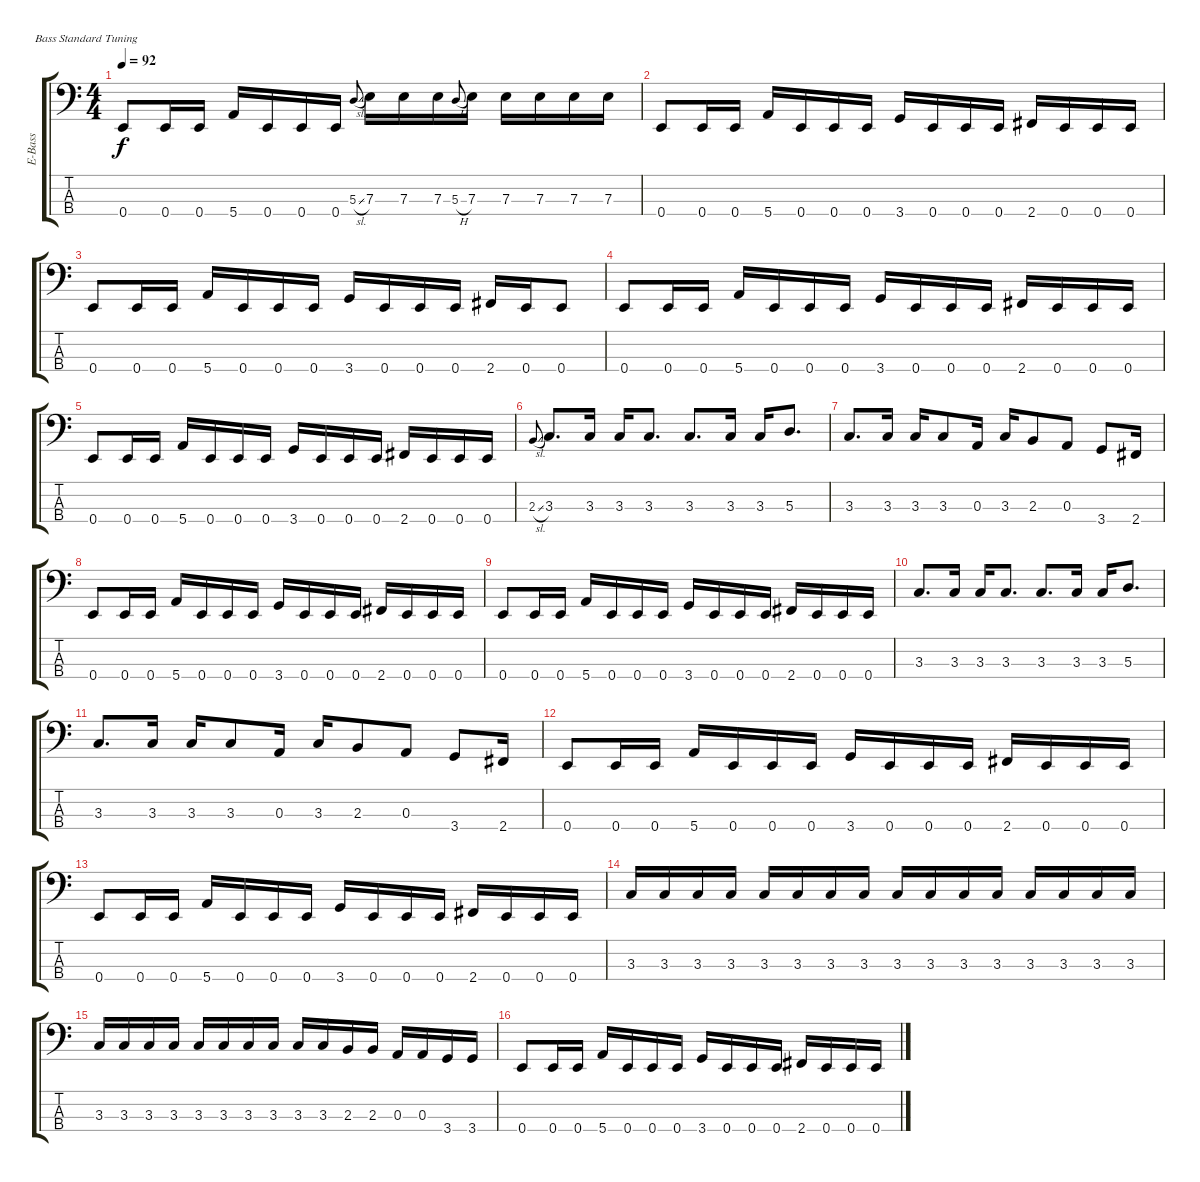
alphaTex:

\track ("Bass" "E-Bass") {instrument electricbassfinger}
\staff {score tabs}
\tuning (G2 D2 A1 E1)
\ts (4 4)
\tempo 92
\clef f4
\ks c
0.4.8{dy f} 0.4.16 0.4.16 5.4.16 0.4.16 0.4.16 0.4.16 5.3{sl}.8{gr onbeat} 7.3.16 7.3.16 7.3.16 5.3{h}.8{gr onbeat} 7.3.16 7.3.16 7.3.16 7.3.16 7.3.16 |
0.4.8 0.4.16 0.4.16 5.4.16 0.4.16 0.4.16 0.4.16 3.4.16 0.4.16 0.4.16 0.4.16 2.4.16 0.4.16 0.4.16 0.4.16 |
0.4.8 0.4.16 0.4.16 5.4.16 0.4.16 0.4.16 0.4.16 3.4.16 0.4.16 0.4.16 0.4.16 2.4.16 0.4.16 0.4.8 |
0.4.8 0.4.16 0.4.16 5.4.16 0.4.16 0.4.16 0.4.16 3.4.16 0.4.16 0.4.16 0.4.16 2.4.16 0.4.16 0.4.16 0.4.16 |
0.4.8 0.4.16 0.4.16 5.4.16 0.4.16 0.4.16 0.4.16 3.4.16 0.4.16 0.4.16 0.4.16 2.4.16 0.4.16 0.4.16 0.4.16 |
2.3{sl}.8{gr onbeat} 3.3.8{d} 3.3.16 3.3.16 3.3.8{d} 3.3.8{d} 3.3.16 3.3.16 5.3.8{d} |
3.3.8{d} 3.3.16 3.3.16 3.3.8 0.3.16 3.3.16 2.3.8 0.3.8 3.4.8 2.4.16 |
0.4.8 0.4.16 0.4.16 5.4.16 0.4.16 0.4.16 0.4.16 3.4.16 0.4.16 0.4.16 0.4.16 2.4.16 0.4.16 0.4.16 0.4.16 |
0.4.8 0.4.16 0.4.16 5.4.16 0.4.16 0.4.16 0.4.16 3.4.16 0.4.16 0.4.16 0.4.16 2.4.16 0.4.16 0.4.16 0.4.16 |
3.3.8{d} 3.3.16 3.3.16 3.3.8{d} 3.3.8{d} 3.3.16 3.3.16 5.3.8{d} |
3.3.8{d} 3.3.16 3.3.16 3.3.8 0.3.16 3.3.16 2.3.8 0.3.8 3.4.8 2.4.16 |
0.4.8 0.4.16 0.4.16 5.4.16 0.4.16 0.4.16 0.4.16 3.4.16 0.4.16 0.4.16 0.4.16 2.4.16 0.4.16 0.4.16 0.4.16 |
0.4.8 0.4.16 0.4.16 5.4.16 0.4.16 0.4.16 0.4.16 3.4.16 0.4.16 0.4.16 0.4.16 2.4.16 0.4.16 0.4.16 0.4.16 |
3.3.16 3.3.16 3.3.16 3.3.16 3.3.16 3.3.16 3.3.16 3.3.16 3.3.16 3.3.16 3.3.16 3.3.16 3.3.16 3.3.16 3.3.16 3.3.16 |
3.3.16 3.3.16 3.3.16 3.3.16 3.3.16 3.3.16 3.3.16 3.3.16 3.3.16 3.3.16 2.3.16 2.3.16 0.3.16 0.3.16 3.4.16 3.4.16 |
0.4.8 0.4.16 0.4.16 5.4.16 0.4.16 0.4.16 0.4.16 3.4.16 0.4.16 0.4.16 0.4.16 2.4.16 0.4.16 0.4.16 0.4.16
